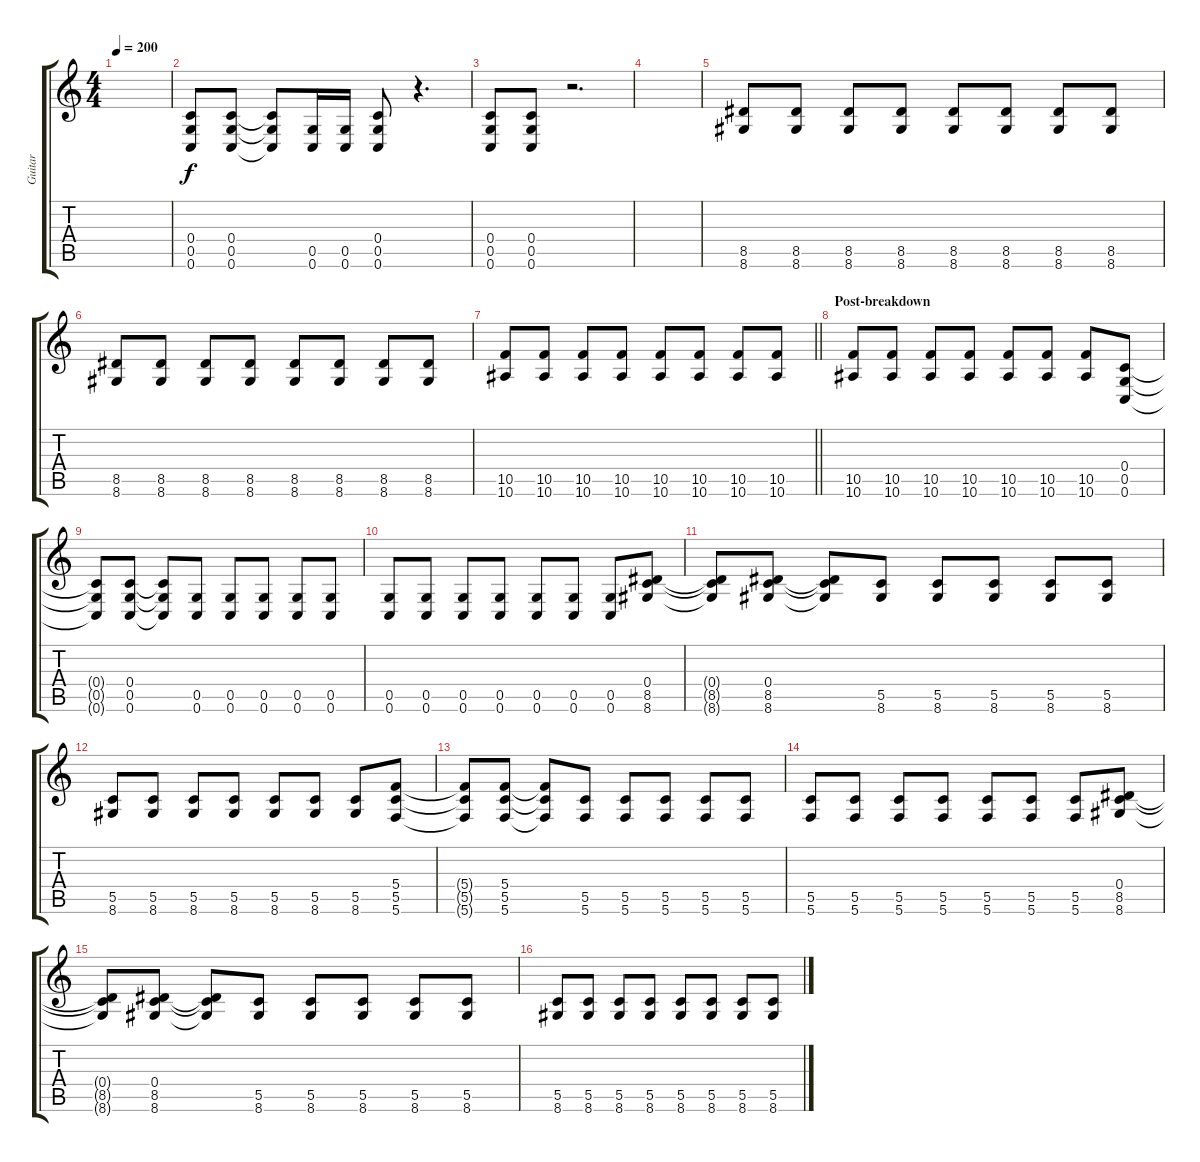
\track ("Guitar" "Guitar") {instrument distortionguitar}
\staff {score tabs}
\tuning (D4 A3 F3 C3 G2 C2) {hide}
\ts (4 4)
\tempo 200
\clef g2
\ks c
|
(0.4 0.5 0.6).8 (0.4 0.5 0.6).8 (0.4{t} 0.5{t} 0.6{t}).8 (0.5 0.6).16 (0.5 0.6).16 (0.4 0.5 0.6).8 r.4{d} |
(0.4 0.5 0.6).8 (0.4 0.5 0.6).8 r.2{d} |
|
(8.5 8.6).8 (8.5 8.6).8 (8.5 8.6).8 (8.5 8.6).8 (8.5 8.6).8 (8.5 8.6).8 (8.5 8.6).8 (8.5 8.6).8 |
(8.5 8.6).8 (8.5 8.6).8 (8.5 8.6).8 (8.5 8.6).8 (8.5 8.6).8 (8.5 8.6).8 (8.5 8.6).8 (8.5 8.6).8 |
\barLineRight lightlight
(10.5 10.6).8 (10.5 10.6).8 (10.5 10.6).8 (10.5 10.6).8 (10.5 10.6).8 (10.5 10.6).8 (10.5 10.6).8 (10.5 10.6).8 |
\section ("" "Post-breakdown")
(10.5 10.6).8 (10.5 10.6).8 (10.5 10.6).8 (10.5 10.6).8 (10.5 10.6).8 (10.5 10.6).8 (10.5 10.6).8 (0.4 0.5 0.6).8 |
(0.4{t} 0.5{t} 0.6{t}).8 (0.4 0.5 0.6).8 (0.4{t} 0.5{t} 0.6{t}).8 (0.5 0.6).8 (0.5 0.6).8 (0.5 0.6).8 (0.5 0.6).8 (0.5 0.6).8 |
(0.5 0.6).8 (0.5 0.6).8 (0.5 0.6).8 (0.5 0.6).8 (0.5 0.6).8 (0.5 0.6).8 (0.5 0.6).8 (0.4 8.5 8.6).8 |
(0.4{t} 8.5{t} 8.6{t}).8 (0.4 8.5 8.6).8 (0.4{t} 8.5{t} 8.6{t}).8 (5.5 8.6).8 (5.5 8.6).8 (5.5 8.6).8 (5.5 8.6).8 (5.5 8.6).8 |
(5.5 8.6).8 (5.5 8.6).8 (5.5 8.6).8 (5.5 8.6).8 (5.5 8.6).8 (5.5 8.6).8 (5.5 8.6).8 (5.4 5.5 5.6).8 |
(5.4{t} 5.5{t} 5.6{t}).8 (5.4 5.5 5.6).8 (5.4{t} 5.5{t} 5.6{t}).8 (5.5 5.6).8 (5.5 5.6).8 (5.5 5.6).8 (5.5 5.6).8 (5.5 5.6).8 |
(5.5 5.6).8 (5.5 5.6).8 (5.5 5.6).8 (5.5 5.6).8 (5.5 5.6).8 (5.5 5.6).8 (5.5 5.6).8 (0.4 8.5 8.6).8 |
(0.4{t} 8.5{t} 8.6{t}).8 (0.4 8.5 8.6).8 (0.4{t} 8.5{t} 8.6{t}).8 (5.5 8.6).8 (5.5 8.6).8 (5.5 8.6).8 (5.5 8.6).8 (5.5 8.6).8 |
(5.5 8.6).8 (5.5 8.6).8 (5.5 8.6).8 (5.5 8.6).8 (5.5 8.6).8 (5.5 8.6).8 (5.5 8.6).8 (5.5 8.6).8
